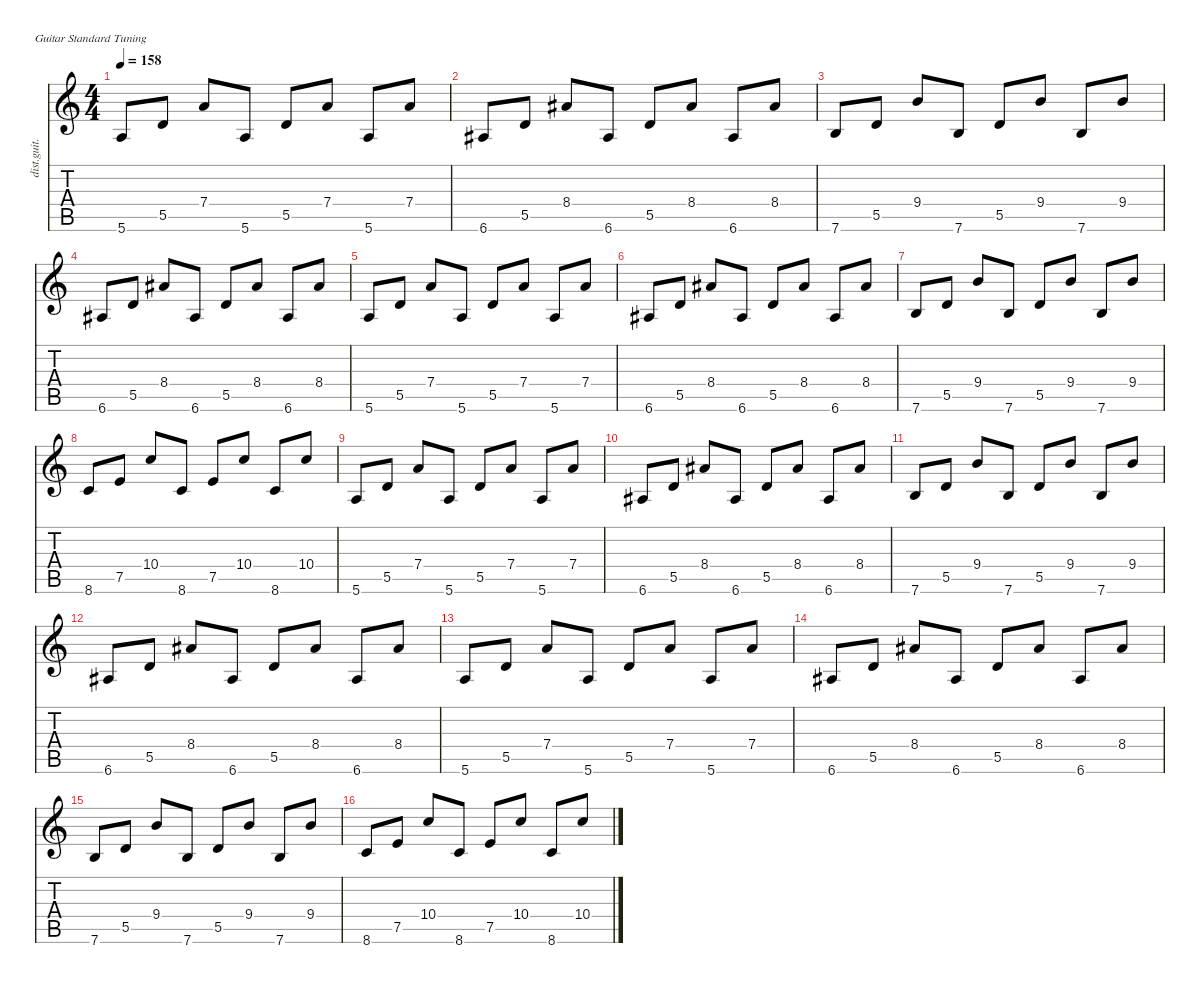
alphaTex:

\defaultSystemsLayout 4
\hideDynamics
\bracketExtendMode nobrackets
\otherSystemsTrackNameOrientation horizontal
\track ("Mustaine" "dist.guit.") {defaultSystemsLayout 8 instrument distortionguitar}
\staff {score tabs}
\tuning (E4 B3 G3 D3 A2 E2)
\ts (4 4)
\tempo 158
\clef g2
\ks c
5.6.8{dy f beam Up} 5.5.8{beam Up} 7.4.8{beam Up} 5.6.8{beam Up} 5.5.8{beam Up} 7.4.8{beam Up} 5.6.8{beam Up} 7.4.8{beam Up} |
6.6{acc #}.8{beam Up} 5.5.8{beam Up} 8.4{acc #}.8{beam Up} 6.6{acc #}.8{beam Up} 5.5.8{beam Up} 8.4{acc #}.8{beam Up} 6.6{acc #}.8{beam Up} 8.4{acc #}.8{beam Up} |
7.6.8{beam Up} 5.5.8{beam Up} 9.4.8{beam Up} 7.6.8{beam Up} 5.5.8{beam Up} 9.4.8{beam Up} 7.6.8{beam Up} 9.4.8{beam Up} |
6.6{acc #}.8{beam Up} 5.5.8{beam Up} 8.4{acc #}.8{beam Up} 6.6{acc #}.8{beam Up} 5.5.8{beam Up} 8.4{acc #}.8{beam Up} 6.6{acc #}.8{beam Up} 8.4{acc #}.8{beam Up} |
5.6.8{beam Up} 5.5.8{beam Up} 7.4.8{beam Up} 5.6.8{beam Up} 5.5.8{beam Up} 7.4.8{beam Up} 5.6.8{beam Up} 7.4.8{beam Up} |
6.6{acc #}.8{beam Up} 5.5.8{beam Up} 8.4{acc #}.8{beam Up} 6.6{acc #}.8{beam Up} 5.5.8{beam Up} 8.4{acc #}.8{beam Up} 6.6{acc #}.8{beam Up} 8.4{acc #}.8{beam Up} |
7.6.8{beam Up} 5.5.8{beam Up} 9.4.8{beam Up} 7.6.8{beam Up} 5.5.8{beam Up} 9.4.8{beam Up} 7.6.8{beam Up} 9.4.8{beam Up} |
8.6.8{beam Up} 7.5.8{beam Up} 10.4.8{beam Up} 8.6.8{beam Up} 7.5.8{beam Up} 10.4.8{beam Up} 8.6.8{beam Up} 10.4.8{beam Up} |
5.6.8{beam Up} 5.5.8{beam Up} 7.4.8{beam Up} 5.6.8{beam Up} 5.5.8{beam Up} 7.4.8{beam Up} 5.6.8{beam Up} 7.4.8{beam Up} |
6.6{acc #}.8{beam Up} 5.5.8{beam Up} 8.4{acc #}.8{beam Up} 6.6{acc #}.8{beam Up} 5.5.8{beam Up} 8.4{acc #}.8{beam Up} 6.6{acc #}.8{beam Up} 8.4{acc #}.8{beam Up} |
7.6.8{beam Up} 5.5.8{beam Up} 9.4.8{beam Up} 7.6.8{beam Up} 5.5.8{beam Up} 9.4.8{beam Up} 7.6.8{beam Up} 9.4.8{beam Up} |
6.6{acc #}.8{beam Up} 5.5.8{beam Up} 8.4{acc #}.8{beam Up} 6.6{acc #}.8{beam Up} 5.5.8{beam Up} 8.4{acc #}.8{beam Up} 6.6{acc #}.8{beam Up} 8.4{acc #}.8{beam Up} |
5.6.8{beam Up} 5.5.8{beam Up} 7.4.8{beam Up} 5.6.8{beam Up} 5.5.8{beam Up} 7.4.8{beam Up} 5.6.8{beam Up} 7.4.8{beam Up} |
6.6{acc #}.8{beam Up} 5.5.8{beam Up} 8.4{acc #}.8{beam Up} 6.6{acc #}.8{beam Up} 5.5.8{beam Up} 8.4{acc #}.8{beam Up} 6.6{acc #}.8{beam Up} 8.4{acc #}.8{beam Up} |
7.6.8{beam Up} 5.5.8{beam Up} 9.4.8{beam Up} 7.6.8{beam Up} 5.5.8{beam Up} 9.4.8{beam Up} 7.6.8{beam Up} 9.4.8{beam Up} |
8.6.8{beam Up} 7.5.8{beam Up} 10.4.8{beam Up} 8.6.8{beam Up} 7.5.8{beam Up} 10.4.8{beam Up} 8.6.8{beam Up} 10.4.8{beam Up}
